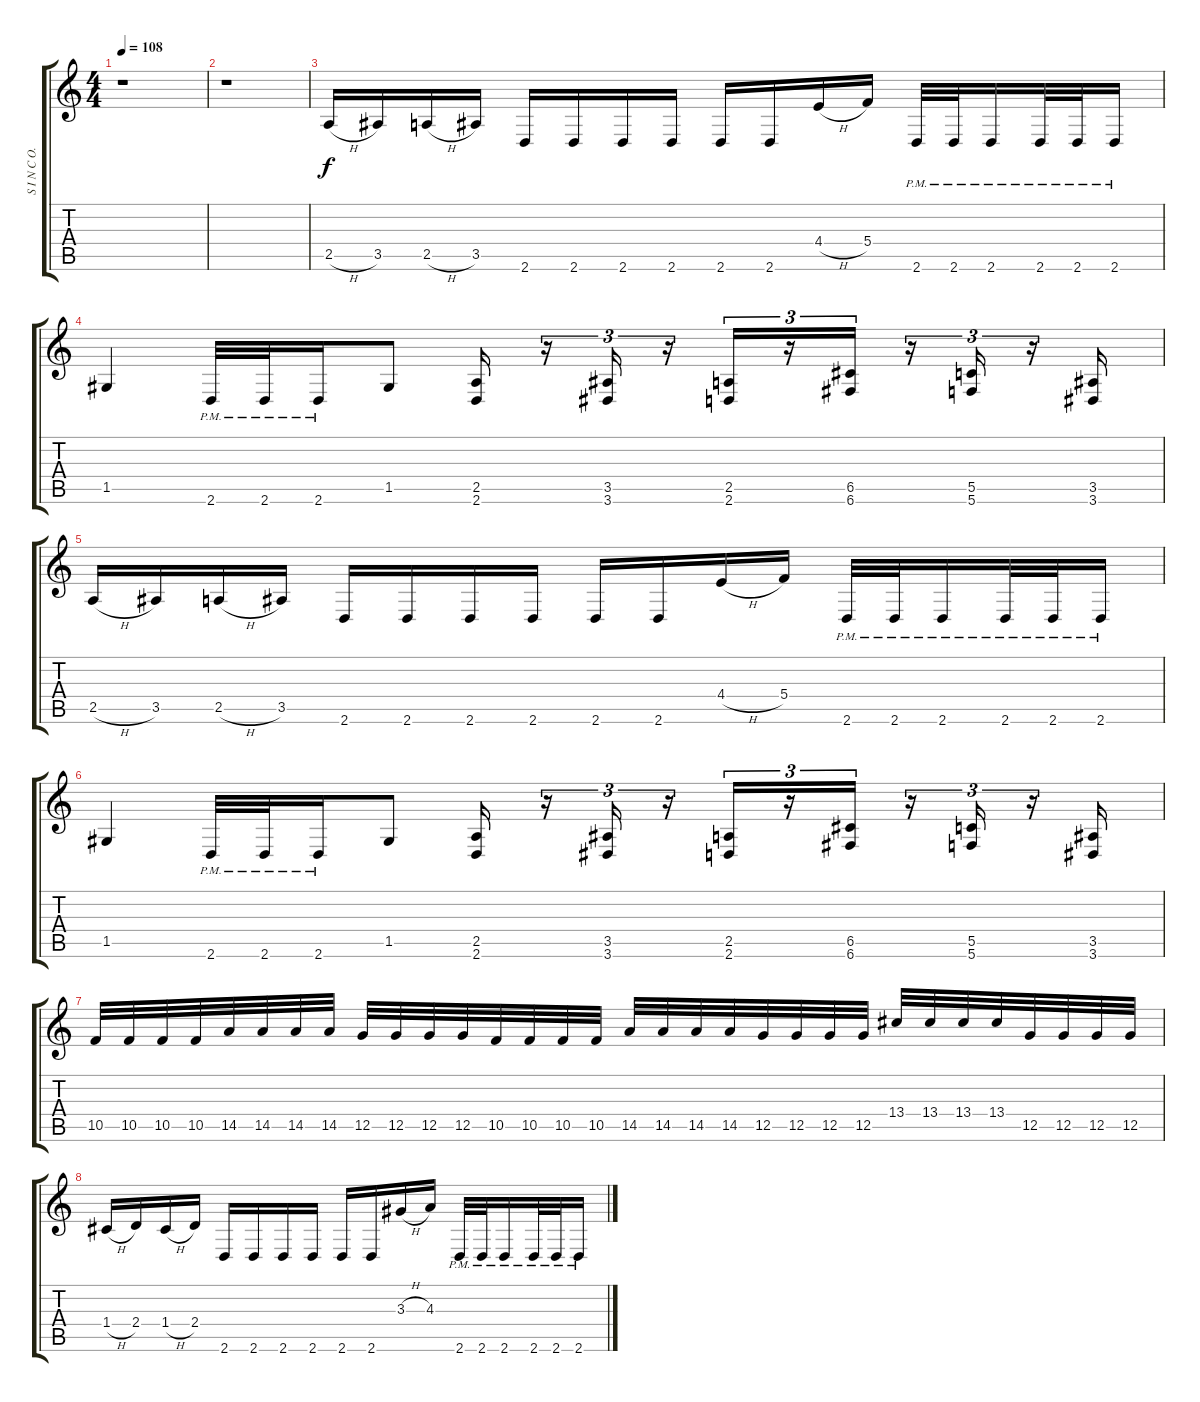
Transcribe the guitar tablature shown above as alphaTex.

\track ("S I N C O./ I K K E." "S I N C O.") {instrument distortionguitar}
\staff {score tabs}
\tuning (D4 A3 F3 C3 G2 C2) {hide}
\ts (4 4)
\tempo 108
\clef g2
\ks c
r.1{dy f} |
r.1 |
2.5{h}.16 3.5.16 2.5{h}.16 3.5.16 2.6.16 2.6.16 2.6.16 2.6.16 2.6.16 2.6.16 4.4{h}.16 5.4.16 2.6{pm}.32 2.6{pm}.32 2.6{pm}.16 2.6{pm}.32 2.6{pm}.32 2.6{pm}.16 |
1.5.4 2.6{pm}.32 2.6{pm}.32 2.6{pm}.16 1.5.8 (2.5 2.6).16 r.16{tu (3 2)} (3.5 3.6).16{tu (3 2)} r.16{tu (3 2)} (2.5 2.6).16{tu (3 2)} r.16{tu (3 2)} (6.5 6.6).16{tu (3 2)} r.16{tu (3 2)} (5.5 5.6).16{tu (3 2)} r.16{tu (3 2)} (3.5 3.6).16 |
2.5{h}.16 3.5.16 2.5{h}.16 3.5.16 2.6.16 2.6.16 2.6.16 2.6.16 2.6.16 2.6.16 4.4{h}.16 5.4.16 2.6{pm}.32 2.6{pm}.32 2.6{pm}.16 2.6{pm}.32 2.6{pm}.32 2.6{pm}.16 |
1.5.4 2.6{pm}.32 2.6{pm}.32 2.6{pm}.16 1.5.8 (2.5 2.6).16 r.16{tu (3 2)} (3.5 3.6).16{tu (3 2)} r.16{tu (3 2)} (2.5 2.6).16{tu (3 2)} r.16{tu (3 2)} (6.5 6.6).16{tu (3 2)} r.16{tu (3 2)} (5.5 5.6).16{tu (3 2)} r.16{tu (3 2)} (3.5 3.6).16 |
10.5.32 10.5.32 10.5.32 10.5.32 14.5.32 14.5.32 14.5.32 14.5.32 12.5.32 12.5.32 12.5.32 12.5.32 10.5.32 10.5.32 10.5.32 10.5.32 14.5.32 14.5.32 14.5.32 14.5.32 12.5.32 12.5.32 12.5.32 12.5.32 13.4.32 13.4.32 13.4.32 13.4.32 12.5.32 12.5.32 12.5.32 12.5.32 |
1.4{h}.16 2.4.16 1.4{h}.16 2.4.16 2.6.16 2.6.16 2.6.16 2.6.16 2.6.16 2.6.16 3.3{h}.16 4.3.16 2.6{pm}.32 2.6{pm}.32 2.6{pm}.16 2.6{pm}.32 2.6{pm}.32 2.6{pm}.16
